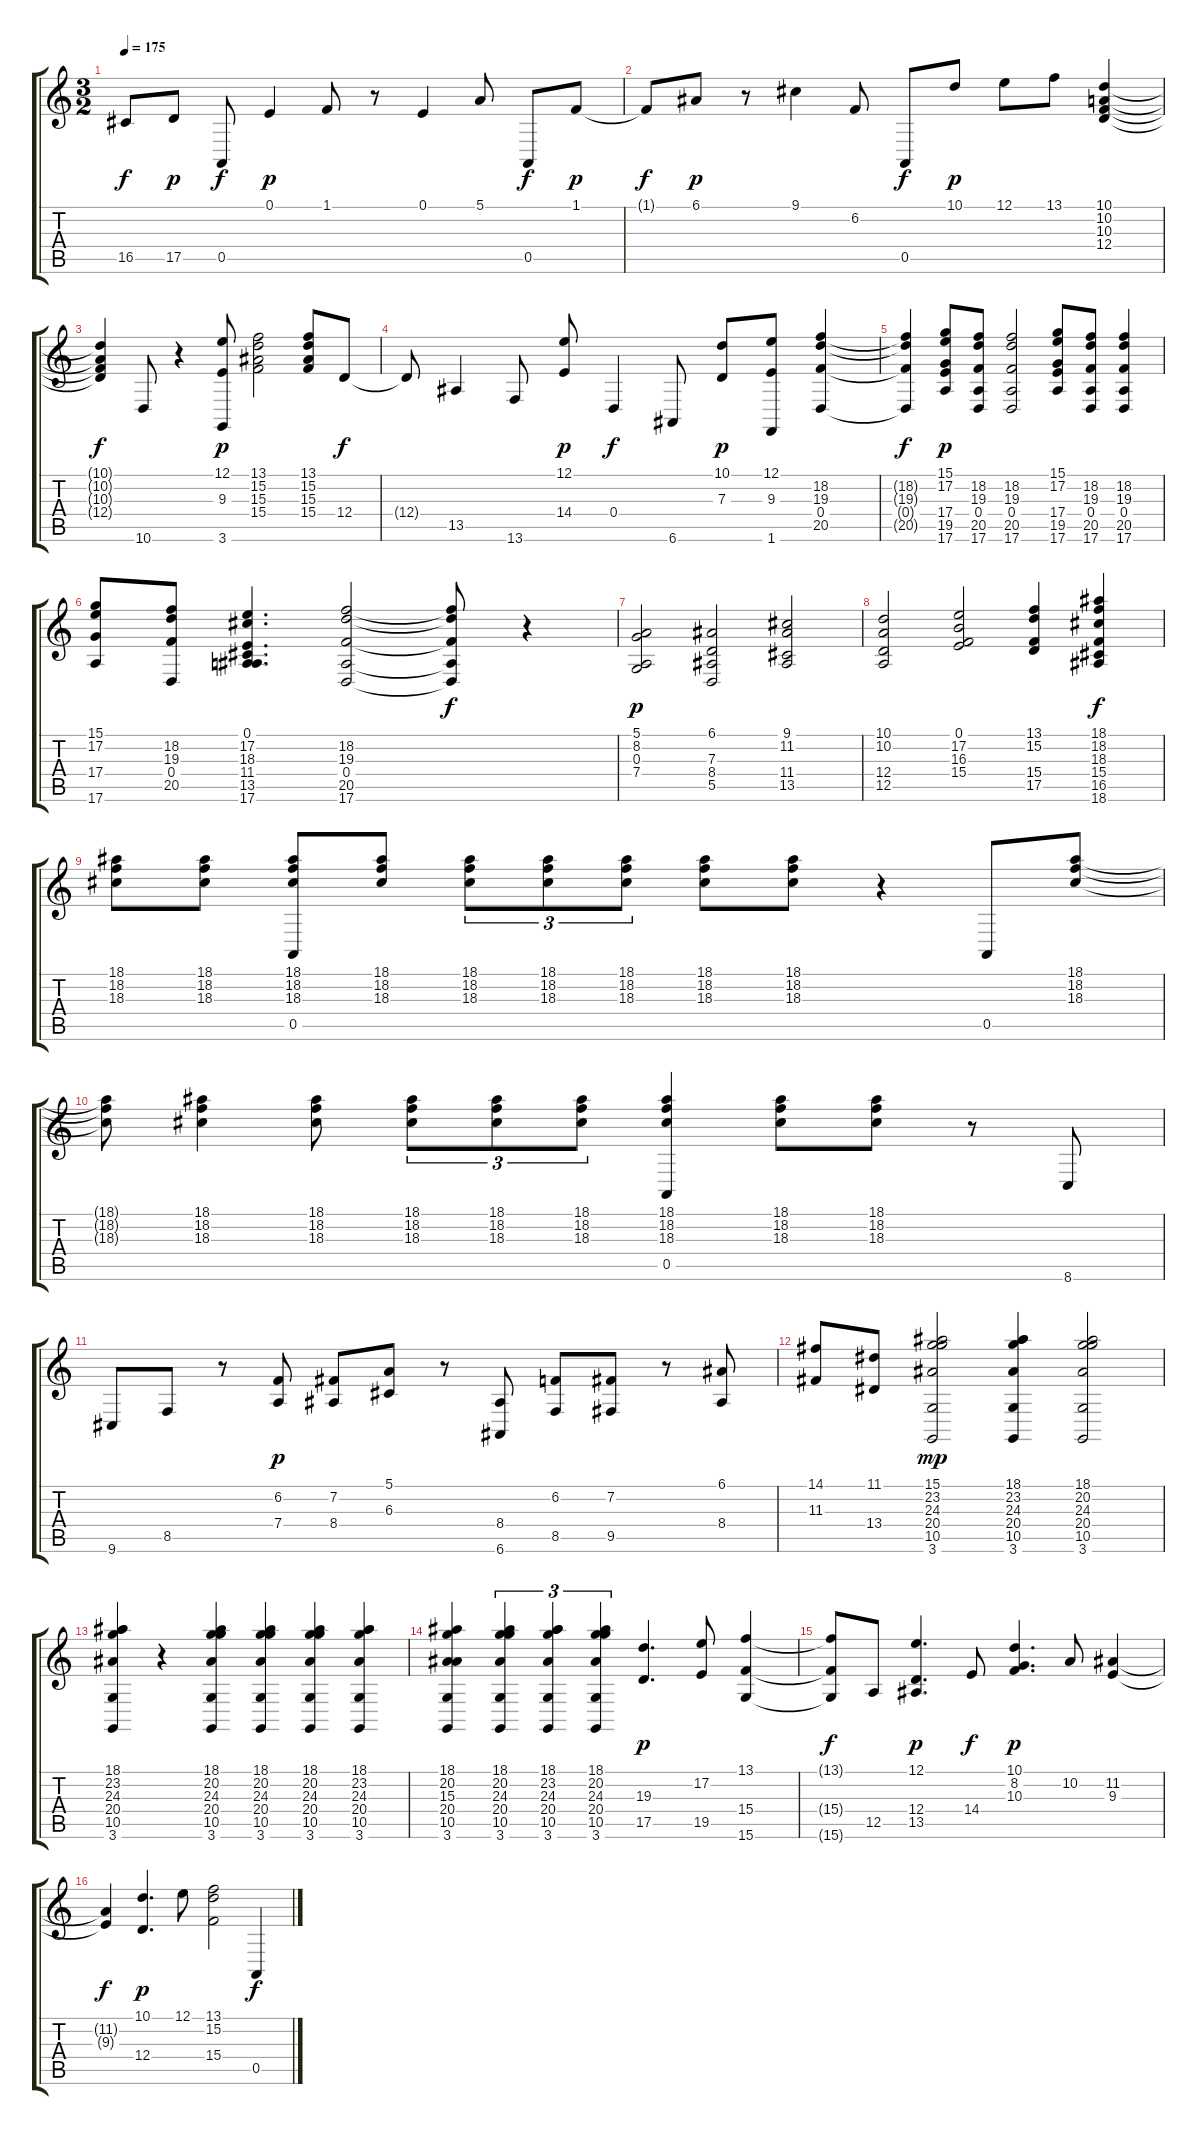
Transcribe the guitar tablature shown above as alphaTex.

\track "" {instrument stringensemble2}
\staff {score tabs}
\tuning (E4 B3 G3 D3 A2 E2) {hide}
\ts (3 2)
\tempo 175
\clef g2
\ks c
16.5{t}.8{dy f} 17.5.8{dy p} 0.5.8{dy f} 0.1.4{dy p} 1.1.8 r.8 0.1.4 5.1.8 0.5.8{dy f} 1.1.8{dy p} |
1.1{t}.8{dy f} 6.1.8{dy p} r.8 9.1.4 6.2.8 0.5.8{dy f} 10.1.8{dy p} 12.1.8 13.1.8 (10.1 10.2 10.3 12.4).4 |
(10.1{t} 10.2{t} 10.3{t} 12.4{t}).4{dy f} 10.6.8 r.4 (12.1 9.3 3.6).8{dy p} (13.1 15.2 15.3 15.4).2 (13.1 15.2 15.3 15.4).8 12.4.8{dy f} |
12.4{t}.8 13.5.4 13.6.8 (12.1 14.4).8{dy p} 0.4.4{dy f} 6.6.8 (10.1 7.3).8{dy p} (12.1 9.3 1.6).8 (18.2 19.3 0.4 20.5).4 |
(18.2{t} 19.3{t} 0.4{t} 20.5{t}).4{dy f} (15.1 17.2 17.4 19.5 17.6).8{dy p} (18.2 19.3 0.4 20.5 17.6).8 (18.2 19.3 0.4 20.5 17.6).2 (15.1 17.2 17.4 19.5 17.6).8 (18.2 19.3 0.4 20.5 17.6).8 (18.2 19.3 0.4 20.5 17.6).4 |
(15.1 17.2 17.4 17.6).8 (18.2 19.3 0.4 20.5).8 (0.1 17.2 18.3 11.4 13.5 17.6).4{d} (18.2 19.3 0.4 20.5 17.6).2 (18.2{t} 19.3{t} 0.4{t} 20.5{t} 17.6{t}).8{dy f} r.4 |
(5.1 8.2 0.3 7.4).2{dy p} (6.1 7.3 8.4 5.5).2 (9.1 11.2 11.4 13.5).2 |
(10.1 10.2 12.4 12.5).2 (0.1 17.2 16.3 15.4).2 (13.1 15.2 15.4 17.5).4 (18.1 18.2 18.3 15.4 16.5 18.6).4{dy f} |
(18.1 18.2 18.3).8 (18.1 18.2 18.3).8 (18.1 18.2 18.3 0.5).8 (18.1 18.2 18.3).8 (18.1 18.2 18.3).8{tu (3 2)} (18.1 18.2 18.3).8{tu (3 2)} (18.1 18.2 18.3).8{tu (3 2)} (18.1 18.2 18.3).8 (18.1 18.2 18.3).8 r.4 0.5.8 (18.1 18.2 18.3).8 |
(18.1{t} 18.2{t} 18.3{t}).8 (18.1 18.2 18.3).4 (18.1 18.2 18.3).8 (18.1 18.2 18.3).8{tu (3 2)} (18.1 18.2 18.3).8{tu (3 2)} (18.1 18.2 18.3).8{tu (3 2)} (18.1 18.2 18.3 0.5).4 (18.1 18.2 18.3).8 (18.1 18.2 18.3).8 r.8 8.6.8 |
9.6.8 8.5.8 r.8 (6.2 7.4).8{dy p} (7.2 8.4).8 (5.1 6.3).8 r.8 (8.4 6.6).8 (6.2 8.5).8 (7.2 9.5).8 r.8 (6.1 8.4).8 |
(14.1 11.3).8 (11.1 13.4).8 (15.1 23.2 24.3 20.4 10.5 3.6).2{dy mp} (18.1 23.2 24.3 20.4 10.5 3.6).4 (18.1 20.2 24.3 20.4 10.5 3.6).2 |
(18.1 23.2 24.3 20.4 10.5 3.6).4 r.4 (18.1 20.2 24.3 20.4 10.5 3.6).4 (18.1 20.2 24.3 20.4 10.5 3.6).4 (18.1 20.2 24.3 20.4 10.5 3.6).4 (18.1 23.2 24.3 20.4 10.5 3.6).4 |
(18.1 20.2 15.3 20.4 10.5 3.6).4 (18.1 20.2 24.3 20.4 10.5 3.6).4{tu (3 2)} (18.1 23.2 24.3 20.4 10.5 3.6).4{tu (3 2)} (18.1 20.2 24.3 20.4 10.5 3.6).4{tu (3 2)} (19.3 17.5).4{d dy p} (17.2 19.5).8 (13.1 15.4 15.6).4 |
(13.1{t} 15.4{t} 15.6{t}).8{dy f} 12.5.8 (12.1 12.4 13.5).4{d dy p} 14.4.8{dy f} (10.1 8.2 10.3).4{d dy p} 10.2.8 (11.2 9.3).4 |
(11.2{t} 9.3{t}).4{dy f} (10.1 12.4).4{d dy p} 12.1.8 (13.1 15.2 15.4).2 0.5.4{dy f}
